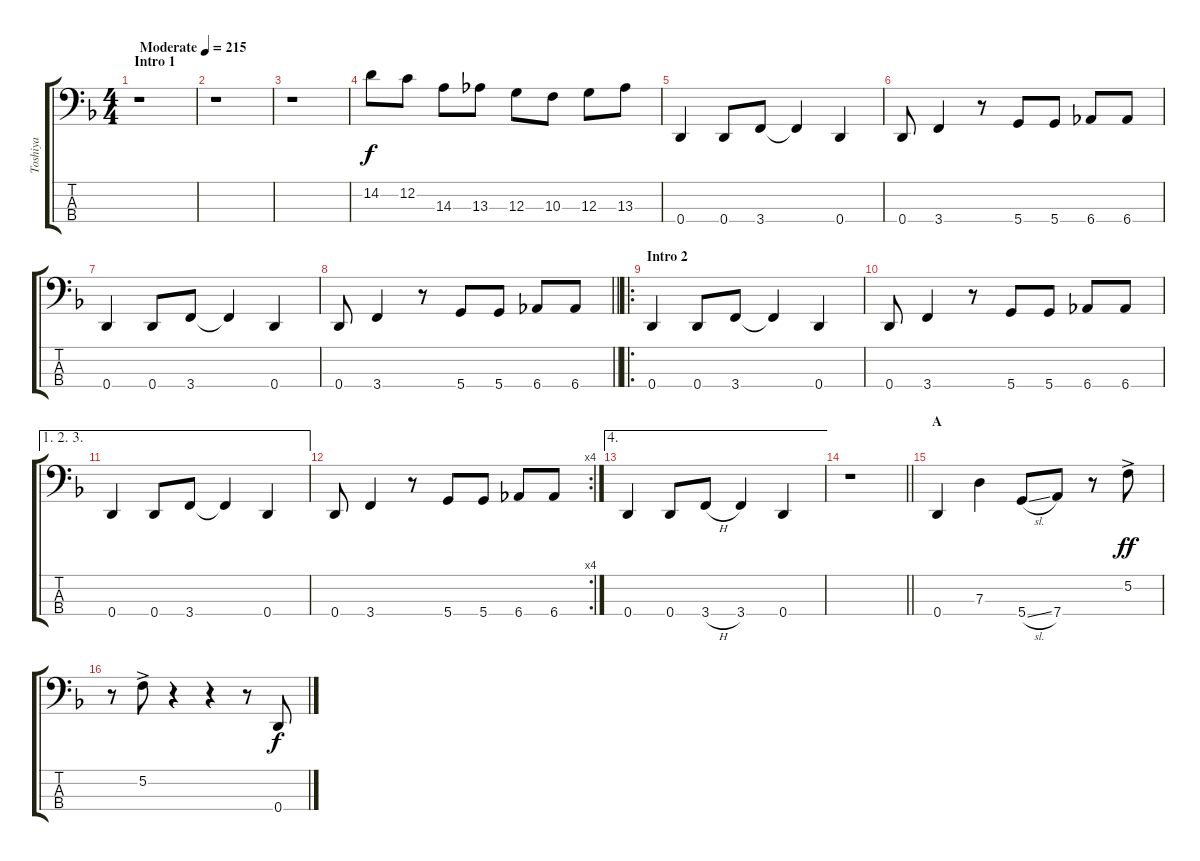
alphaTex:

\track ("Toshiya" "Toshiya") {instrument electricbasspick}
\staff {score tabs}
\tuning (F2 C2 G1 D1) {hide}
\ts (4 4)
\section ("" "Intro 1")
\tempo (215 "Moderate")
\clef f4
\ks f
r.1{dy f instrument electricbasspick} |
r.1 |
r.1 |
14.2.8 12.2.8 14.3.8 13.3.8 12.3.8 10.3.8 12.3.8 13.3.8 |
0.4.4 0.4.8 3.4.8 3.4{t}.4 0.4.4 |
0.4.8 3.4.4 r.8 5.4.8 5.4.8 6.4.8 6.4.8 |
0.4.4 0.4.8 3.4.8 3.4{t}.4 0.4.4 |
\barLineRight lightlight
0.4.8 3.4.4 r.8 5.4.8 5.4.8 6.4.8 6.4.8 |
\ro
\section ("" "Intro 2")
0.4.4 0.4.8 3.4.8 3.4{t}.4 0.4.4 |
0.4.8 3.4.4 r.8 5.4.8 5.4.8 6.4.8 6.4.8 |
\ae (1 2 3)
0.4.4 0.4.8 3.4.8 3.4{t}.4 0.4.4 |
\rc 4
0.4.8 3.4.4 r.8 5.4.8 5.4.8 6.4.8 6.4.8 |
\ae 4
0.4.4 0.4.8 3.4{h}.8 3.4.4 0.4.4 |
\barLineRight lightlight
r.1 |
\section ("" "A")
0.4.4 7.3.4 5.4{sl}.8 7.4.8 r.8 5.2{ac}.8{dy ff} |
r.8 5.2{ac}.8 r.4 r.4 r.8 0.4.8{dy f}
